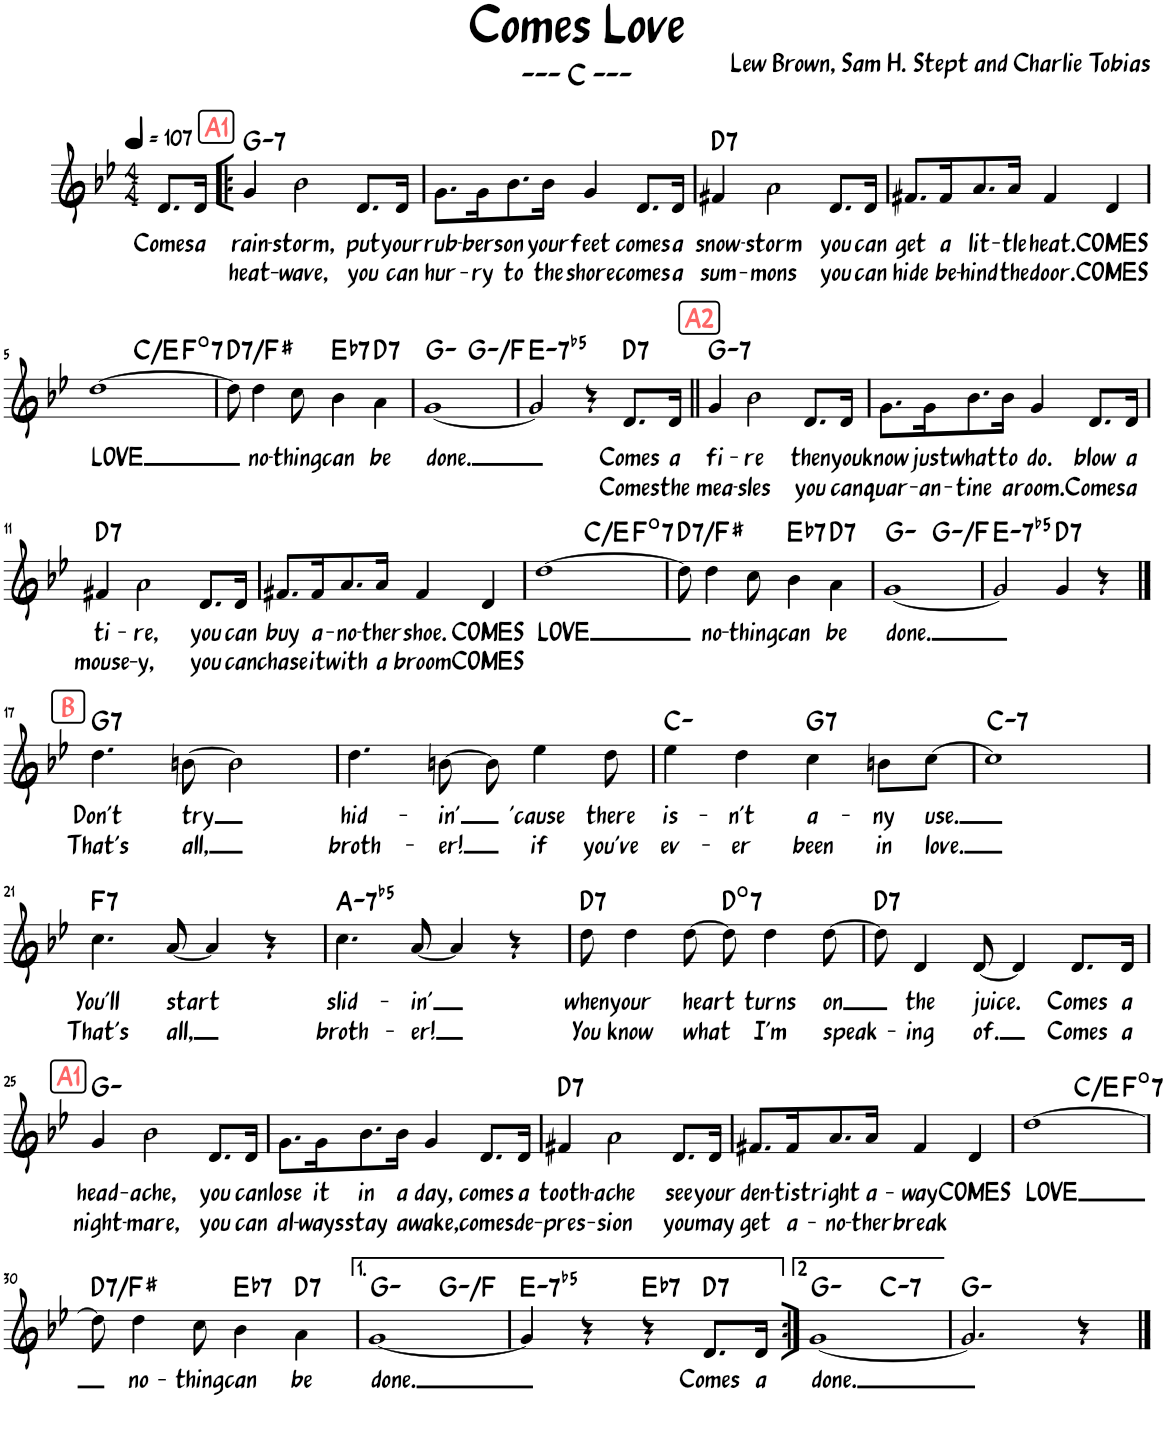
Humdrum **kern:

**kern	**text	**text	**harte
*part1	*part1	*part1	*part1
*staff1	*staff1	*staff1	*
*I"Piano	*	*	*
*I'Pno	*	*	*
*clefG2	*	*	*
*k[b-e-]	*	*	*
*M4/4	*	*	*
*MM107	*	*	*
=	=	=	=
!	!LO:LY:b	!	!
8.d/L	Comes	.	.
!	!LO:LY:b	!	!
16d/Jk	a	.	.
!!LO:REH:place=s1:a:rj:color=#FD6666:fs=14:t=A1
=1!|:	=1!|:	=1!|:	=1!|:
!	!LO:LY:b	!LO:LY:b	!LO:H:kt=7
4g/	rain-	heat-	G:min7
!	!LO:LY:b	!LO:LY:b	!
2b-\	-storm,	-wave,	.
!	!LO:LY:b	!LO:LY:b	!
8.d/L	put	you	.
!	!LO:LY:b	!LO:LY:b	!
16d/Jk	your	can	.
=2	=2	=2	=2
!	!LO:LY:b	!LO:LY:b	!
8.g\L	rub-	hur-	.
!	!LO:LY:b	!LO:LY:b	!
16g\K	-bers	-ry	.
!	!LO:LY:b	!LO:LY:b	!
8.b-\	on	to	.
!	!LO:LY:b	!LO:LY:b	!
16b-\Jk	your	the	.
!	!LO:LY:b	!LO:LY:b	!
4g/	feet	shore	.
!	!LO:LY:b	!LO:LY:b	!
8.d/L	comes	comes	.
!	!LO:LY:b	!LO:LY:b	!
16d/Jk	a	a	.
=3	=3	=3	=3
!	!LO:LY:b	!LO:LY:b	!LO:H:kt=7
4f#X/	snow-	sum-	D:7
!	!LO:LY:b	!LO:LY:b	!
2a\	-storm	-mons	.
!	!LO:LY:b	!LO:LY:b	!
8.d/L	you	you	.
!	!LO:LY:b	!LO:LY:b	!
16d/Jk	can	can	.
=4	=4	=4	=4
!	!LO:LY:b	!LO:LY:b	!
8.f#X/L	get	hide	.
!	!LO:LY:b	!LO:LY:b	!
16f#/K	a	be-	.
!	!LO:LY:b	!LO:LY:b	!
8.a/	lit-	-hind	.
!	!LO:LY:b	!LO:LY:b	!
16a/Jk	-tle	the	.
!	!LO:LY:b	!LO:LY:b	!
4f#/	heat.	door.	.
!	!LO:LY:b	!LO:LY:b	!
4d/	COMES	COMES	.
!!LO:LB:g=z
=5	=5	=5	=5
!	!LO:LY:b	!	!
*^	*	*	*
*	*^	*	*	*
[1dd	2ryy	2.ryy	LOVE	.	.
.	2ryy	.	.	.	C:maj/3
!	!	!	!	!	!LO:H:kt=7
.	.	4ryy	.	.	F:dim7
=6	=6	=6	=6	=6	=6
!	!	!	!	!	!LO:H:kt=7
*v	*v	*v	*	*	*
8dd\]	.	.	D:7/3
!	!LO:LY:b	!	!
4dd\	no-	.	.
!	!LO:LY:b	!	!
8cc\	-thing	.	.
!	!LO:LY:b	!	!LO:H:kt=7
4b-\	can	.	Eb:7
!	!LO:LY:b	!	!LO:H:kt=7
4a\	be	.	D:7
=7	=7	=7	=7
!	!LO:LY:b	!	!
*^	*	*	*
[1g	2ryy	done.	.	G:min
.	2ryy	.	.	G:min/b7
=8	=8	=8	=8	=8
!	!	!	!	!LO:H:kt=-7b5
*v	*v	*	*	*
2g/]	.	.	E:hdim7
4r	.	.	.
!	!LO:LY:b	!LO:LY:b	!LO:H:kt=7
8.d/L	Comes	Comes	D:7
!	!LO:LY:b	!LO:LY:b	!
16d/Jk	a	the	.
!!LO:REH:place=s1:a:rj:color=#FD6666:fs=14:t=A2
=9||	=9||	=9||	=9||
!	!LO:LY:b	!LO:LY:b	!LO:H:kt=7
4g/	fi-	mea-	G:min7
!	!LO:LY:b	!LO:LY:b	!
2b-\	-re	-sles	.
!	!LO:LY:b	!LO:LY:b	!
8.d/L	then	you	.
!	!LO:LY:b	!LO:LY:b	!
16d/Jk	you	can	.
=10	=10	=10	=10
!	!LO:LY:b	!LO:LY:b	!
8.g\L	know	quar-	.
!	!LO:LY:b	!LO:LY:b	!
16g\K	just	-an-	.
!	!LO:LY:b	!LO:LY:b	!
8.b-\	what	-tine	.
!	!LO:LY:b	!LO:LY:b	!
16b-\Jk	to	a	.
!	!LO:LY:b	!LO:LY:b	!
4g/	do.	room.	.
!	!LO:LY:b	!LO:LY:b	!
8.d/L	blow	Comes	.
!	!LO:LY:b	!LO:LY:b	!
16d/Jk	a	a	.
!!LO:LB:g=z
=11	=11	=11	=11
!	!LO:LY:b	!LO:LY:b	!LO:H:kt=7
4f#X/	ti-	mouse-	D:7
!	!LO:LY:b	!LO:LY:b	!
2a\	-re,	-y,	.
!	!LO:LY:b	!LO:LY:b	!
8.d/L	you	you	.
!	!LO:LY:b	!LO:LY:b	!
16d/Jk	can	can	.
=12	=12	=12	=12
!	!LO:LY:b	!LO:LY:b	!
8.f#X/L	buy	chase	.
!	!LO:LY:b	!LO:LY:b	!
16f#/K	a-	it	.
!	!LO:LY:b	!LO:LY:b	!
8.a/	-no-	with	.
!	!LO:LY:b	!LO:LY:b	!
16a/Jk	-ther	a	.
!	!LO:LY:b	!LO:LY:b	!
4f#/	shoe.	broom	.
!	!LO:LY:b	!LO:LY:b	!
4d/	COMES	COMES	.
=13	=13	=13	=13
!	!LO:LY:b	!	!
*^	*	*	*
*	*^	*	*	*
[1dd	2ryy	2.ryy	LOVE	.	.
.	2ryy	.	.	.	C:maj/3
!	!	!	!	!	!LO:H:kt=7
.	.	4ryy	.	.	F:dim7
=14	=14	=14	=14	=14	=14
!	!	!	!	!	!LO:H:kt=7
*v	*v	*v	*	*	*
8dd\]	.	.	D:7/3
!	!LO:LY:b	!	!
4dd\	no-	.	.
!	!LO:LY:b	!	!
8cc\	-thing	.	.
!	!LO:LY:b	!	!LO:H:kt=7
4b-\	can	.	Eb:7
!	!LO:LY:b	!	!LO:H:kt=7
4a\	be	.	D:7
=15	=15	=15	=15
!	!LO:LY:b	!	!
*^	*	*	*
[1g	2ryy	done.	.	G:min
.	2ryy	.	.	G:min/b7
=16	=16	=16	=16	=16
!	!	!	!	!LO:H:kt=-7b5
*v	*v	*	*	*
2g/]	.	.	E:hdim7
!	!	!	!LO:H:kt=7
4g/	.	.	D:7
4r	.	.	.
!!LO:LB:g=z
!!LO:REH:place=s1:a:rj:color=#FD6666:fs=14:t=B
==17	==17	==17	==17
!	!LO:LY:b	!LO:LY:b	!LO:H:kt=7
4.dd\	Don't	That's	G:7
!	!LO:LY:b	!LO:LY:b	!
[8bn\	try	all,	.
2b\]	.	.	.
=18	=18	=18	=18
!	!LO:LY:b	!LO:LY:b	!
4.dd\	hid-	broth-	.
!	!LO:LY:b	!LO:LY:b	!
[8bn\	-in'	-er!	.
8b\]	.	.	.
!	!LO:LY:b	!LO:LY:b	!
4ee-\	'cause	if	.
!	!LO:LY:b	!LO:LY:b	!
8dd\	there	you've	.
=19	=19	=19	=19
!	!LO:LY:b	!LO:LY:b	!
4ee-\	is-	ev-	C:min
!	!LO:LY:b	!LO:LY:b	!
4dd\	-n't	-er	.
!	!LO:LY:b	!LO:LY:b	!LO:H:kt=7
4cc\	a-	been	G:7
!	!LO:LY:b	!LO:LY:b	!
8bn\L	-ny	in	.
!	!LO:LY:b	!LO:LY:b	!
[8cc\J	use.	love.	.
=20	=20	=20	=20
!	!	!	!LO:H:kt=7
1cc]	.	.	C:min7
!!LO:LB:g=z
=21	=21	=21	=21
!	!LO:LY:b	!LO:LY:b	!LO:H:kt=7
4.cc\	You'll	That's	F:7
!	!LO:LY:b	!LO:LY:b	!
[8a/	start	all,	.
4a/]	.	.	.
4r	.	.	.
=22	=22	=22	=22
!	!LO:LY:b	!LO:LY:b	!LO:H:kt=-7b5
4.cc\	slid-	broth-	A:hdim7
!	!LO:LY:b	!LO:LY:b	!
[8a/	-in'	-er!	.
4a/]	.	.	.
4r	.	.	.
=23	=23	=23	=23
!	!LO:LY:b	!LO:LY:b	!LO:H:kt=7
8dd\	when	You	D:7
!	!LO:LY:b	!LO:LY:b	!
4dd\	your	know	.
!	!LO:LY:b	!LO:LY:b	!
[8dd\	heart	what	.
!	!	!	!LO:H:kt=7
8dd\]	.	.	D:dim7
!	!LO:LY:b	!LO:LY:b	!
4dd\	turns	I'm	.
!	!LO:LY:b	!LO:LY:b	!
[8dd\	on	speak-	.
=24	=24	=24	=24
!	!	!	!LO:H:kt=7
8dd\]	.	.	D:7
!	!LO:LY:b	!LO:LY:b	!
4d/	the	-ing	.
!	!LO:LY:b	!LO:LY:b	!
[8d/	juice.	of.	.
4d/]	.	.	.
!	!LO:LY:b	!LO:LY:b	!
8.d/L	Comes	Comes	.
!	!LO:LY:b	!LO:LY:b	!
16d/Jk	a	a	.
!!LO:LB:g=z
!!LO:REH:place=s1:a:rj:color=#FD6666:fs=14:t=A1
=25	=25	=25	=25
!	!LO:LY:b	!LO:LY:b	!
4g/	head-	night-	G:min
!	!LO:LY:b	!LO:LY:b	!
2b-\	-ache,	-mare,	.
!	!LO:LY:b	!LO:LY:b	!
8.d/L	you	you	.
!	!LO:LY:b	!LO:LY:b	!
16d/Jk	can	can	.
=26	=26	=26	=26
!	!LO:LY:b	!LO:LY:b	!
8.g\L	lose	al-	.
!	!LO:LY:b	!LO:LY:b	!
16g\K	it	-ways	.
!	!LO:LY:b	!LO:LY:b	!
8.b-\	in	stay	.
!	!LO:LY:b	!LO:LY:b	!
16b-\Jk	a	a	.
!	!LO:LY:b	!LO:LY:b	!
4g/	day,	wake,	.
!	!LO:LY:b	!LO:LY:b	!
8.d/L	comes	comes	.
!	!LO:LY:b	!LO:LY:b	!
16d/Jk	a	de-	.
=27	=27	=27	=27
!	!LO:LY:b	!LO:LY:b	!LO:H:kt=7
4f#X/	tooth-	-pres-	D:7
!	!LO:LY:b	!LO:LY:b	!
2a\	-ache	-sion	.
!	!LO:LY:b	!LO:LY:b	!
8.d/L	see	you	.
!	!LO:LY:b	!LO:LY:b	!
16d/Jk	your	may	.
=28	=28	=28	=28
!	!LO:LY:b	!LO:LY:b	!
8.f#X/L	den-	get	.
!	!LO:LY:b	!LO:LY:b	!
16f#/K	-tist	a-	.
!	!LO:LY:b	!LO:LY:b	!
8.a/	right	-no-	.
!	!LO:LY:b	!LO:LY:b	!
16a/Jk	a-	-ther	.
!	!LO:LY:b	!LO:LY:b	!
4f#/	-way	break	.
!	!LO:LY:b	!	!
4d/	COMES	.	.
=29	=29	=29	=29
!	!LO:LY:b	!	!
*^	*	*	*
*	*^	*	*	*
[1dd	2ryy	2.ryy	LOVE	.	.
.	2ryy	.	.	.	C:maj/3
!	!	!	!	!	!LO:H:kt=7
.	.	4ryy	.	.	F:dim7
!!LO:LB:g=z	!!	!!
=30	=30	=30	=30	=30	=30
!	!	!	!	!	!LO:H:kt=7
*v	*v	*v	*	*	*
8dd\]	.	.	D:7/3
!	!LO:LY:b	!	!
4dd\	no-	.	.
!	!LO:LY:b	!	!
8cc\	-thing	.	.
!	!LO:LY:b	!	!LO:H:kt=7
4b-\	can	.	Eb:7
!	!LO:LY:b	!	!LO:H:kt=7
4a\	be	.	D:7
=31	=31	=31	=31
!	!LO:LY:b	!	!
*^	*	*	*
[1g	2ryy	done.	.	G:min
.	2ryy	.	.	G:min/b7
=32	=32	=32	=32	=32
!	!	!	!	!LO:H:kt=-7b5
*v	*v	*	*	*
4g/]	.	.	E:hdim7
4r	.	.	.
!	!	!	!LO:H:kt=7
4r	.	.	Eb:7
!	!LO:LY:b	!	!LO:H:kt=7
8.d/L	Comes	.	D:7
!	!LO:LY:b	!	!
16d/Jk	a	.	.
=33:|!	=33:|!	=33:|!	=33:|!
!	!LO:LY:b	!	!
*^	*	*	*
[1g	2ryy	done.	.	G:min
!	!	!	!	!LO:H:kt=7
.	2ryy	.	.	C:min7
*v	*v	*	*	*
=34	=34	=34	=34
2.g/]	.	.	G:min
4r	.	.	.
==	==	==	==
*-	*-	*-	*-
